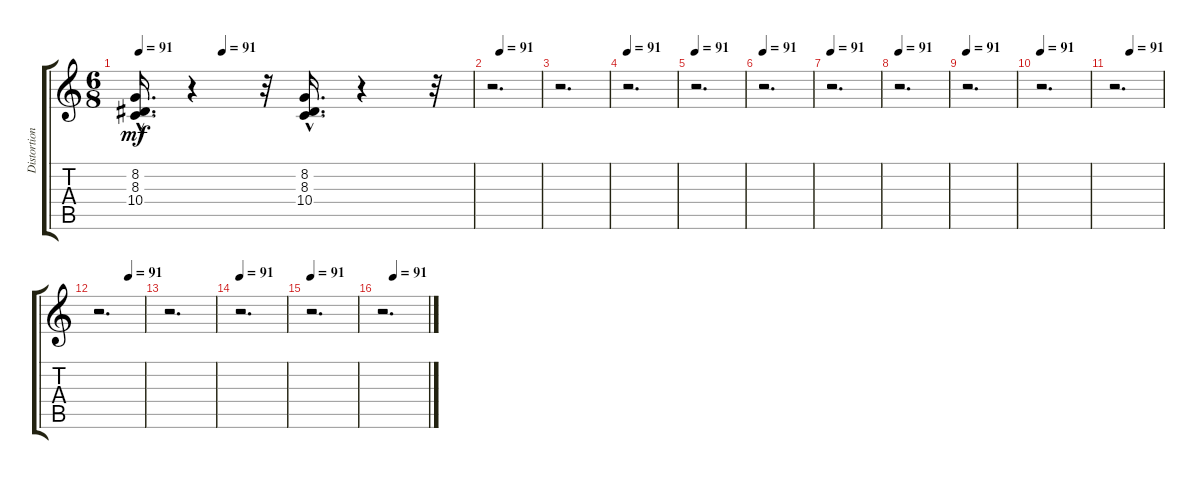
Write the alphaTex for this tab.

\track ("Distortion" "Distortion") {instrument seashore}
\staff {score tabs}
\tuning (E4 B3 G3 D3 A2 E2) {hide}
\ts (6 8)
\tempo 91
\tempo (91 0.25)
\clef g2
\ks c
(8.2{hac} 8.3{hac} 10.4{hac}).16{d dy mf} r.4 r.32 (8.2{hac} 8.3{hac} 10.4{hac}).16{d} r.4 r.32 |
\tempo (91 0.16666666666666666)
r.2{d} |
r.2{d} |
\tempo 91
r.2{d} |
\tempo 91
r.2{d} |
\tempo 91
r.2{d} |
\tempo 91
r.2{d} |
\tempo 91
r.2{d} |
\tempo 91
r.2{d} |
\tempo 91
r.2{d} |
\tempo (91 0.3333333333333333)
r.2{d} |
\tempo (91 0.6666666666666666)
r.2{d} |
r.2{d} |
\tempo 91
r.2{d} |
\tempo 91
r.2{d} |
\tempo (91 0.25)
r.2{d}
